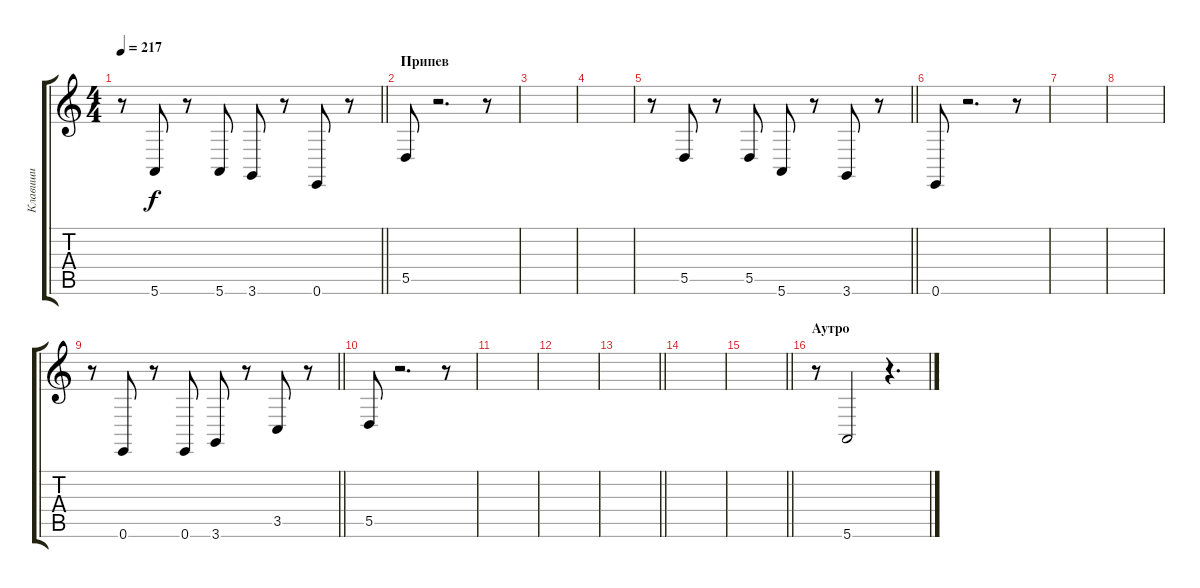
\track ("Клавиши" "Клавиши") {instrument tuba}
\staff {score tabs}
\tuning (E4 B3 G3 D3 A2 E2) {hide}
\ts (4 4)
\tempo 217
\clef g2
\barLineRight lightlight
\ks c
r.8{dy f} 5.6.8 r.8 5.6.8 3.6.8 r.8 0.6.8 r.8 |
\section ("" "Припев")
5.5.8 r.2{d} r.8 |
|
|
\barLineRight lightlight
r.8 5.5.8 r.8 5.5.8 5.6.8 r.8 3.6.8 r.8 |
0.6.8 r.2{d} r.8 |
|
|
\barLineRight lightlight
r.8 0.6.8 r.8 0.6.8 3.6.8 r.8 3.5.8 r.8 |
5.5.8 r.2{d} r.8 |
|
|
\barLineRight lightlight
|
|
\barLineRight lightlight
|
\section ("" "Аутро")
r.8 5.6.2 r.4{d}
